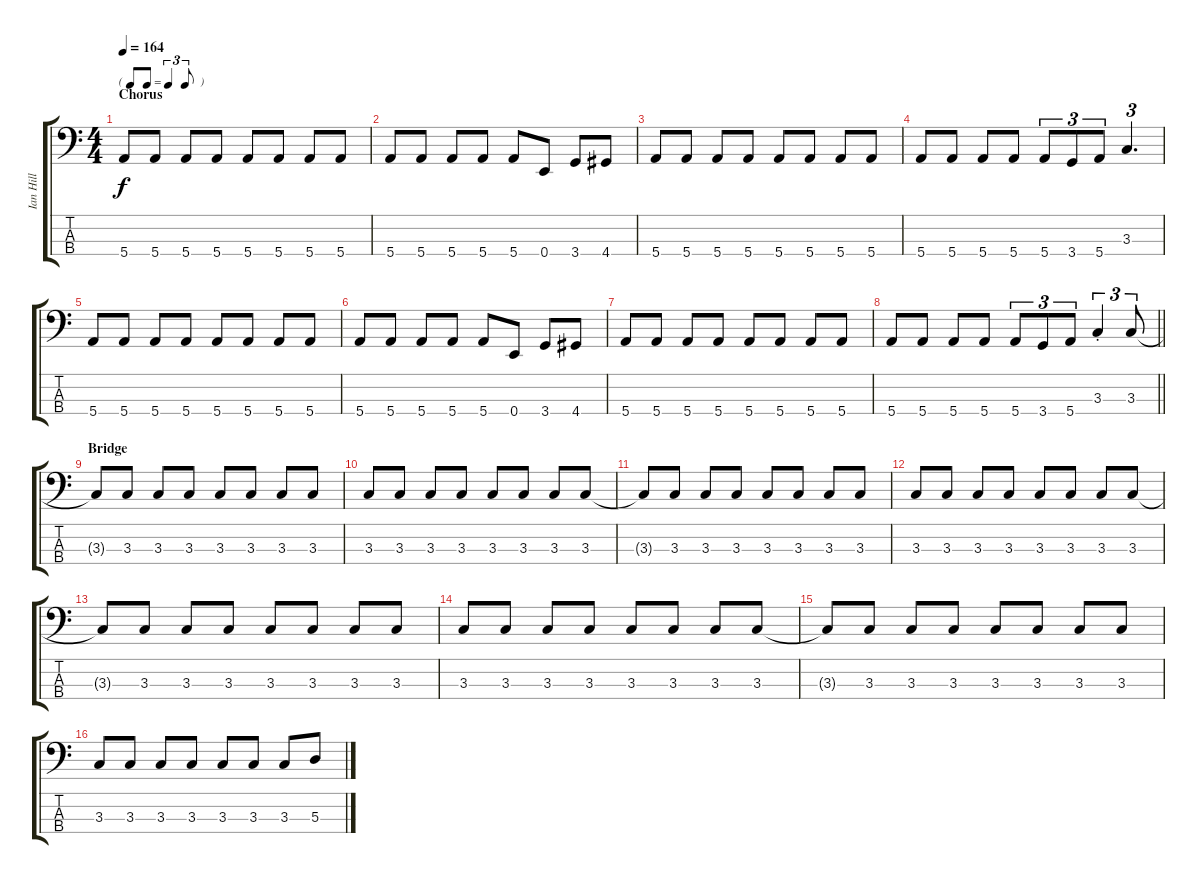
\track ("Ian Hill" "Ian Hill") {instrument electricbasspick}
\staff {score tabs}
\tuning (G2 D2 A1 E1) {hide}
\ts (4 4)
\tf triplet8th
\section ("" "Chorus")
\tempo 164
\clef f4
\ks c
5.4.8{dy f} 5.4.8 5.4.8 5.4.8 5.4.8 5.4.8 5.4.8 5.4.8 |
5.4.8 5.4.8 5.4.8 5.4.8 5.4.8 0.4.8 3.4.8 4.4.8 |
5.4.8 5.4.8 5.4.8 5.4.8 5.4.8 5.4.8 5.4.8 5.4.8 |
5.4.8 5.4.8 5.4.8 5.4.8 5.4.8{tu (3 2)} 3.4.8{tu (3 2)} 5.4.8{tu (3 2)} 3.3.4{d tu (3 2)} |
5.4.8 5.4.8 5.4.8 5.4.8 5.4.8 5.4.8 5.4.8 5.4.8 |
5.4.8 5.4.8 5.4.8 5.4.8 5.4.8 0.4.8 3.4.8 4.4.8 |
5.4.8 5.4.8 5.4.8 5.4.8 5.4.8 5.4.8 5.4.8 5.4.8 |
\barLineRight lightlight
5.4.8 5.4.8 5.4.8 5.4.8 5.4.8{tu (3 2)} 3.4.8{tu (3 2)} 5.4.8{tu (3 2)} 3.3{st}.4{tu (3 2)} 3.3.8{tu (3 2)} |
\section ("" "Bridge")
3.3{t}.8 3.3.8 3.3.8 3.3.8 3.3.8 3.3.8 3.3.8 3.3.8 |
3.3.8 3.3.8 3.3.8 3.3.8 3.3.8 3.3.8 3.3.8 3.3.8 |
3.3{t}.8 3.3.8 3.3.8 3.3.8 3.3.8 3.3.8 3.3.8 3.3.8 |
3.3.8 3.3.8 3.3.8 3.3.8 3.3.8 3.3.8 3.3.8 3.3.8 |
3.3{t}.8 3.3.8 3.3.8 3.3.8 3.3.8 3.3.8 3.3.8 3.3.8 |
3.3.8 3.3.8 3.3.8 3.3.8 3.3.8 3.3.8 3.3.8 3.3.8 |
3.3{t}.8 3.3.8 3.3.8 3.3.8 3.3.8 3.3.8 3.3.8 3.3.8 |
3.3.8 3.3.8 3.3.8 3.3.8 3.3.8 3.3.8 3.3.8 5.3.8
